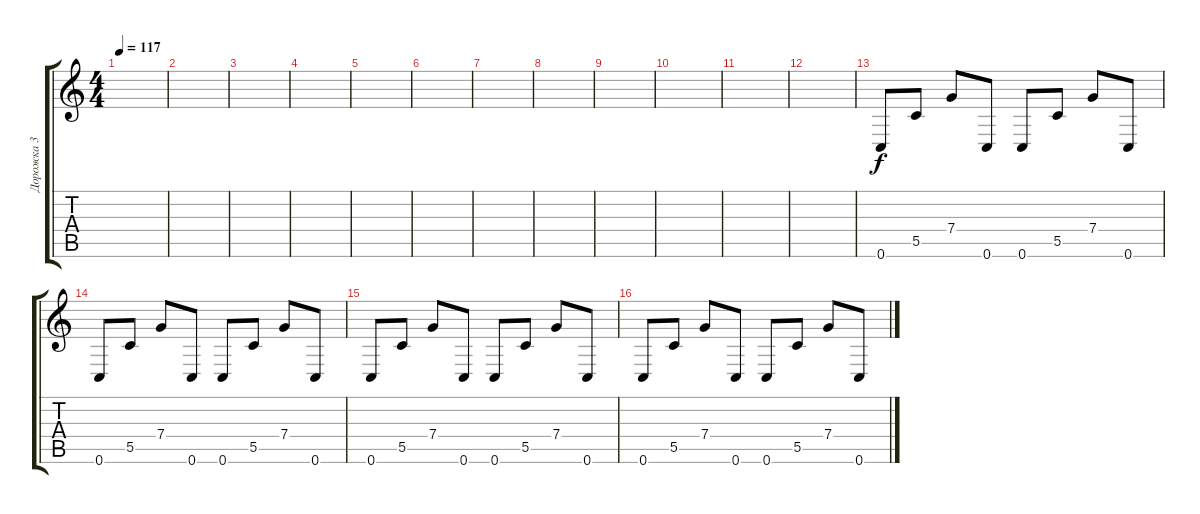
\track ("Дорожка 3" "Дорожка 3") {instrument electricguitarclean}
\staff {score tabs}
\tuning (D4 A3 F3 C3 G2 C2) {hide}
\ts (4 4)
\tempo 117
\clef g2
\ks c
|
|
|
|
|
|
|
|
|
|
|
|
0.6.8 5.5.8 7.4.8 0.6.8 0.6.8 5.5.8 7.4.8 0.6.8 |
0.6.8 5.5.8 7.4.8 0.6.8 0.6.8 5.5.8 7.4.8 0.6.8 |
0.6.8 5.5.8 7.4.8 0.6.8 0.6.8 5.5.8 7.4.8 0.6.8 |
0.6.8 5.5.8 7.4.8 0.6.8 0.6.8 5.5.8 7.4.8 0.6.8
